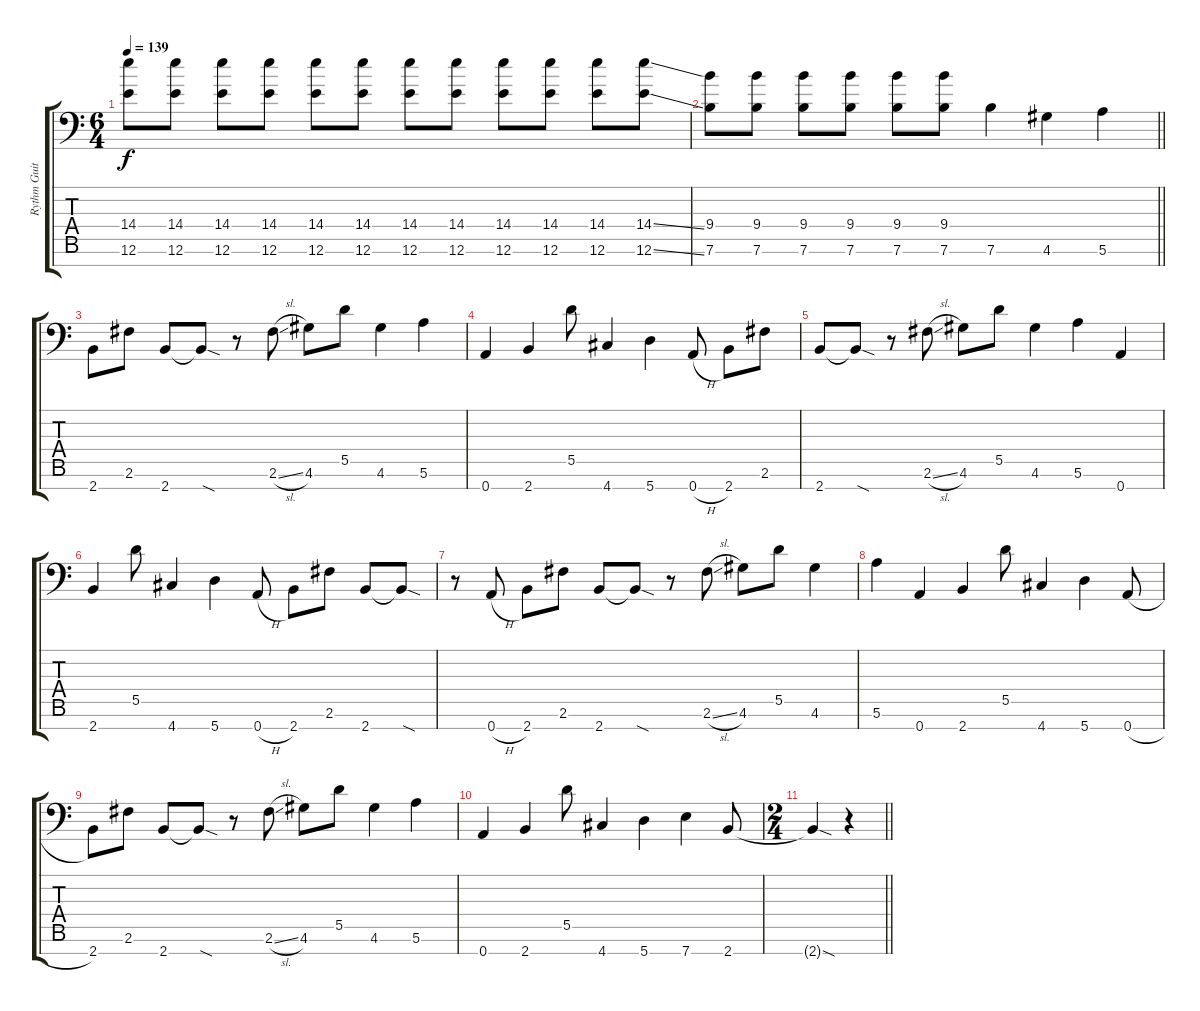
\track ("Rythm Guitar #1" "Rythm Guit") {instrument distortionguitar}
\staff {score tabs}
\tuning (D4 A3 E3 D3 A2 E2 A1) {hide}
\ts (6 4)
\tempo 139
\clef f4
\ks c
(14.4 12.6).8{dy f} (14.4 12.6).8 (14.4 12.6).8 (14.4 12.6).8 (14.4 12.6).8 (14.4 12.6).8 (14.4 12.6).8 (14.4 12.6).8 (14.4 12.6).8 (14.4 12.6).8 (14.4 12.6).8 (14.4{ss} 12.6{ss}).8 |
\barLineRight lightlight
(9.4 7.6).8 (9.4 7.6).8 (9.4 7.6).8 (9.4 7.6).8 (9.4 7.6).8 (9.4 7.6).8 7.6.4 4.6.4 5.6.4 |
\section ("" "")
2.7.8 2.6.8 2.7.8 2.7{sod t}.8 r.8 2.6{sl}.8 4.6.8 5.5.8 4.6.4 5.6.4 |
0.7.4 2.7.4 5.5.8 4.7.4 5.7.4 0.7{h}.8 2.7.8 2.6.8 |
2.7.8 2.7{sod t}.8 r.8 2.6{sl}.8 4.6.8 5.5.8 4.6.4 5.6.4 0.7.4 |
2.7.4 5.5.8 4.7.4 5.7.4 0.7{h}.8 2.7.8 2.6.8 2.7.8 2.7{sod t}.8 |
r.8 0.7{h}.8 2.7.8 2.6.8 2.7.8 2.7{sod t}.8 r.8 2.6{sl}.8 4.6.8 5.5.8 4.6.4 |
5.6.4 0.7.4 2.7.4 5.5.8 4.7.4 5.7.4 0.7{h}.8 |
2.7.8 2.6.8 2.7.8 2.7{sod t}.8 r.8 2.6{sl}.8 4.6.8 5.5.8 4.6.4 5.6.4 |
0.7.4 2.7.4 5.5.8 4.7.4 5.7.4 7.7.4 2.7.8 |
\ts (2 4)
\barLineRight lightlight
2.7{sod t}.4 r.4
